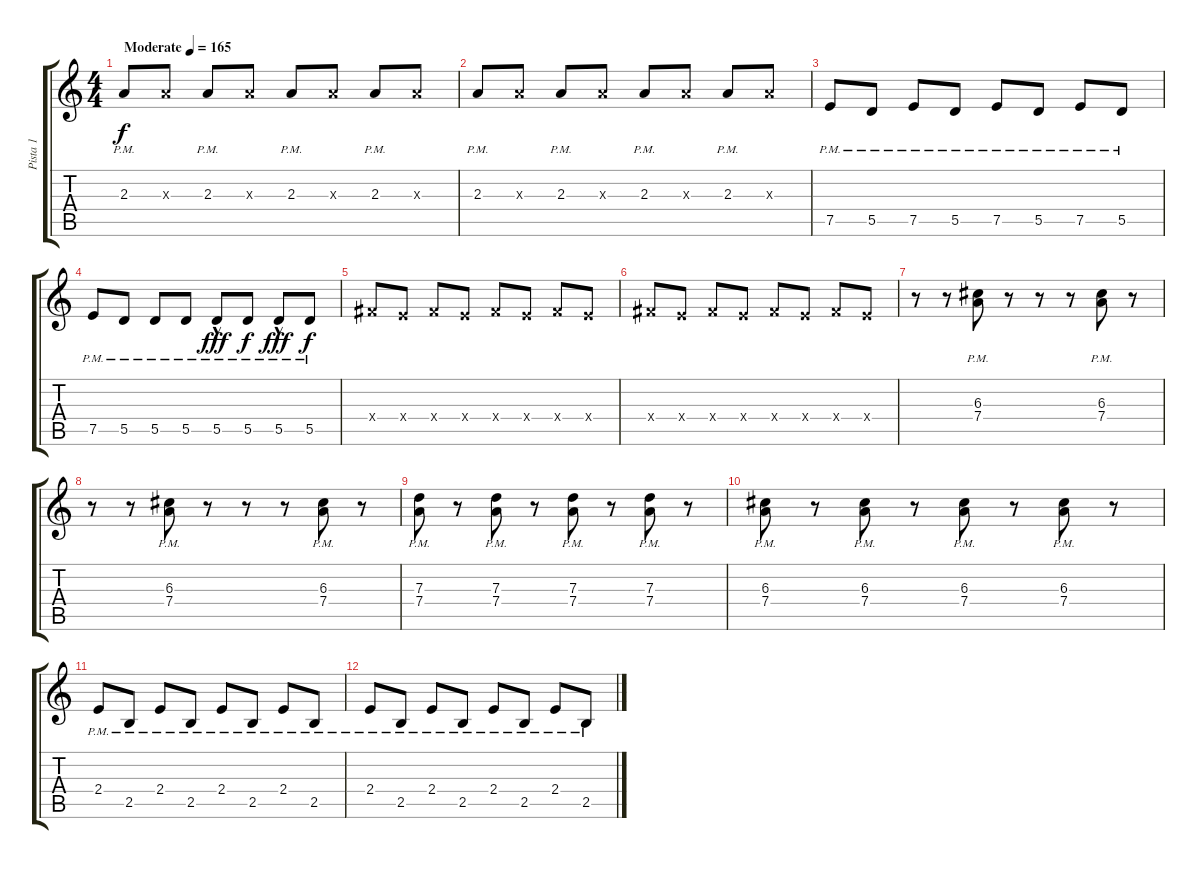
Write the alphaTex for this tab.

\track ("Pista 1" "Pista 1") {instrument electricguitarmuted}
\staff {score tabs}
\tuning (E4 B3 G3 D3 A2 E2) {hide}
\ts (4 4)
\tempo (165 "Moderate")
\clef g2
\ks c
2.3{pm}.8{dy f instrument electricguitarmuted} 2.3{x}.8 2.3{pm}.8 2.3{x}.8 2.3{pm}.8 2.3{x}.8 2.3{pm}.8 2.3{x}.8 |
2.3{pm}.8 2.3{x}.8 2.3{pm}.8 2.3{x}.8 2.3{pm}.8 2.3{x}.8 2.3{pm}.8 2.3{x}.8 |
7.5{pm}.8 5.5{pm}.8 7.5{pm}.8 5.5{pm}.8 7.5{pm}.8 5.5{pm}.8 7.5{pm}.8 5.5{pm}.8 |
7.5{pm}.8 5.5{pm}.8 5.5{pm}.8 5.5{pm}.8 5.5{hac pm}.8{dy fff} 5.5{pm}.8{dy f} 5.5{hac pm}.8{dy fff} 5.5{pm}.8{dy f} |
4.4{x}.8 2.4{x}.8 4.4{x}.8 2.4{x}.8 4.4{x}.8 2.4{x}.8 4.4{x}.8 2.4{x}.8 |
4.4{x}.8 2.4{x}.8 4.4{x}.8 2.4{x}.8 4.4{x}.8 2.4{x}.8 4.4{x}.8 2.4{x}.8 |
r.8 r.8 (6.3{pm} 7.4{pm}).8 r.8 r.8 r.8 (6.3{pm} 7.4{pm}).8 r.8 |
r.8 r.8 (6.3{pm} 7.4{pm}).8 r.8 r.8 r.8 (6.3{pm} 7.4{pm}).8 r.8 |
(7.3{pm} 7.4{pm}).8 r.8 (7.3{pm} 7.4{pm}).8 r.8 (7.3{pm} 7.4{pm}).8 r.8 (7.3{pm} 7.4{pm}).8 r.8 |
(6.3{pm} 7.4{pm}).8 r.8 (6.3{pm} 7.4{pm}).8 r.8 (6.3{pm} 7.4{pm}).8 r.8 (6.3{pm} 7.4{pm}).8 r.8 |
2.4{pm}.8 2.5{pm}.8 2.4{pm}.8 2.5{pm}.8 2.4{pm}.8 2.5{pm}.8 2.4{pm}.8 2.5{pm}.8 |
2.4{pm}.8 2.5{pm}.8 2.4{pm}.8 2.5{pm}.8 2.4{pm}.8 2.5{pm}.8 2.4{pm}.8 2.5{pm}.8
